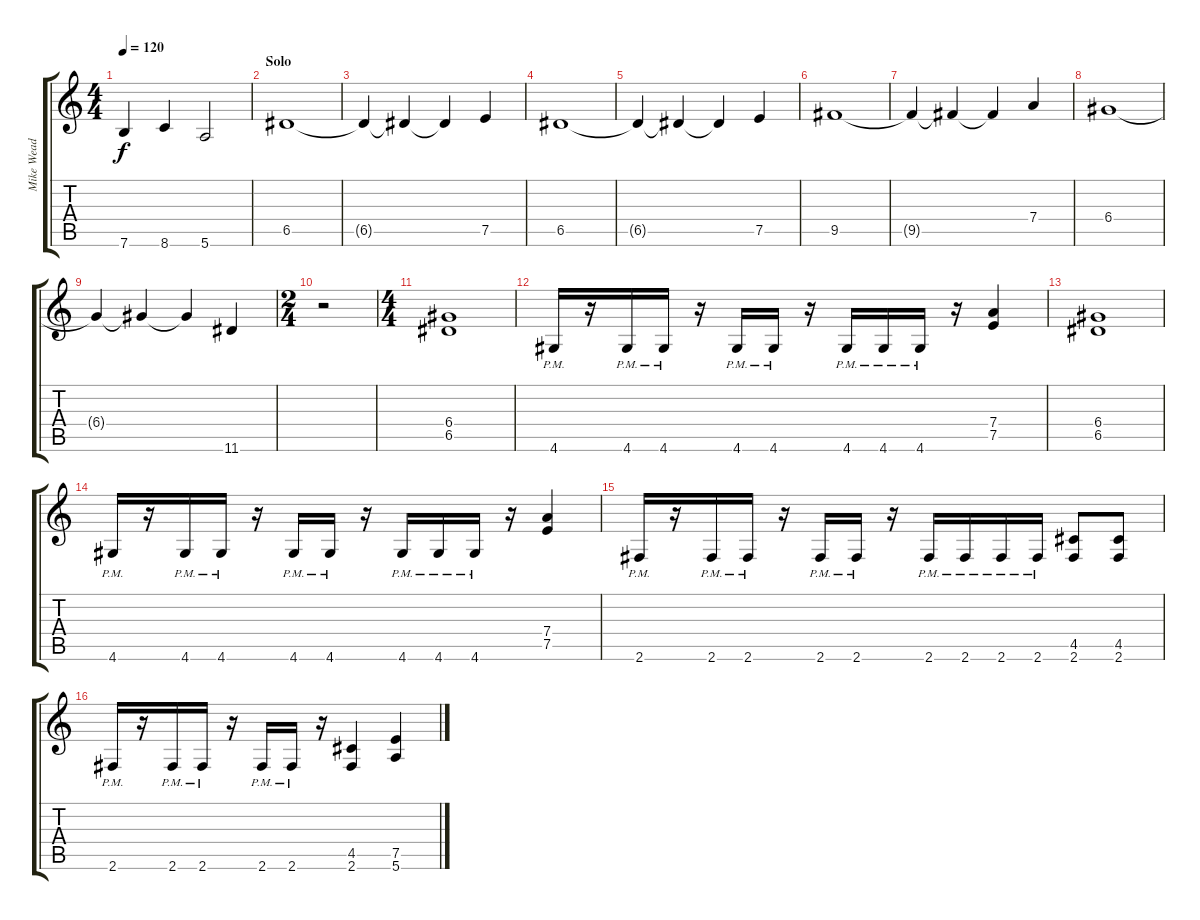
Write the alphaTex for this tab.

\track ("Mike Wead" "Mike Wead") {instrument distortionguitar}
\staff {score tabs}
\tuning (E4 B3 G3 D3 A2 E2) {hide}
\ts (4 4)
\tempo 120
\clef g2
\ks c
7.6.4{dy f} 8.6.4 5.6.2 |
\section ("" "Solo")
6.5.1 |
6.5{t}.4 6.5{t}.4 6.5{t}.4 7.5.4 |
6.5.1 |
6.5{t}.4 6.5{t}.4 6.5{t}.4 7.5.4 |
9.5.1 |
9.5{t}.4 9.5{t}.4 9.5{t}.4 7.4.4 |
6.4.1 |
6.4{t}.4 6.4{t}.4 6.4{t}.4 11.6.4 |
\ts (2 4)
r.2 |
\ts (4 4)
(6.4 6.5).1 |
4.6{pm}.16 r.16 4.6{pm}.16 4.6{pm}.16 r.16 4.6{pm}.16 4.6{pm}.16 r.16 4.6{pm}.16 4.6{pm}.16 4.6{pm}.16 r.16 (7.4 7.5).4 |
(6.4 6.5).1 |
4.6{pm}.16 r.16 4.6{pm}.16 4.6{pm}.16 r.16 4.6{pm}.16 4.6{pm}.16 r.16 4.6{pm}.16 4.6{pm}.16 4.6{pm}.16 r.16 (7.4 7.5).4 |
2.6{pm}.16 r.16 2.6{pm}.16 2.6{pm}.16 r.16 2.6{pm}.16 2.6{pm}.16 r.16 2.6{pm}.16 2.6{pm}.16 2.6{pm}.16 2.6{pm}.16 (4.5 2.6).8 (4.5 2.6).8 |
2.6{pm}.16 r.16 2.6{pm}.16 2.6{pm}.16 r.16 2.6{pm}.16 2.6{pm}.16 r.16 (4.5 2.6).4 (7.5 5.6).4
